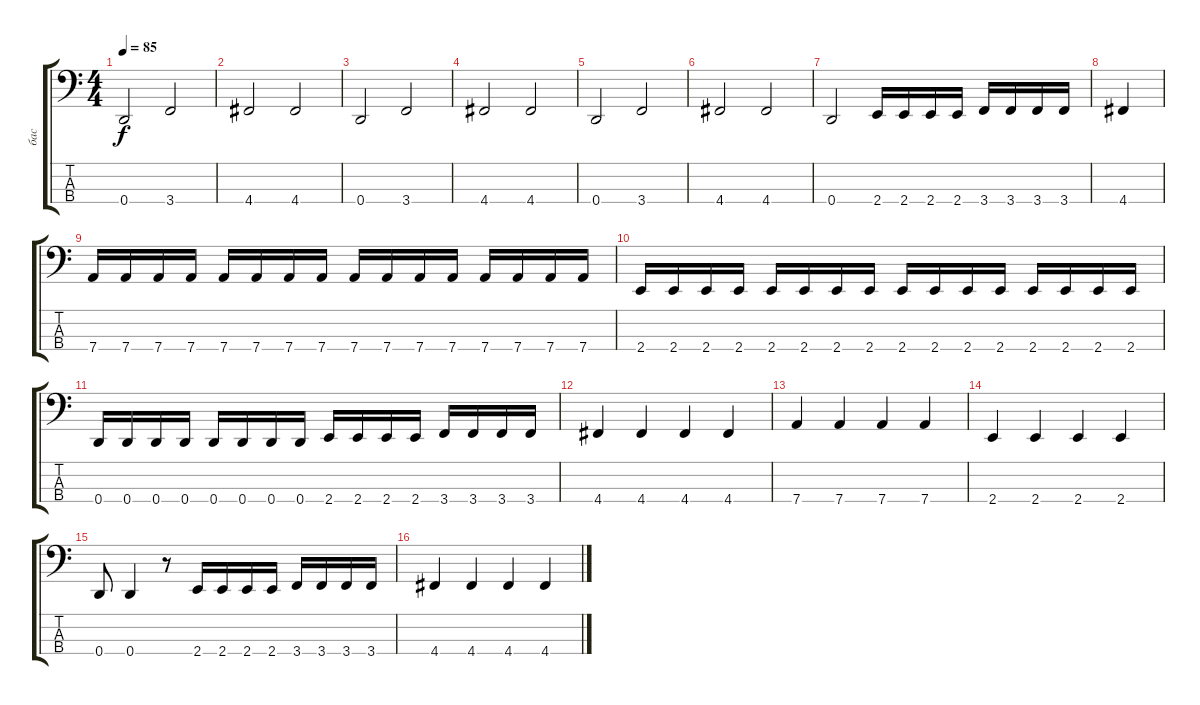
\track ("бас" "бас") {instrument electricbassfinger}
\staff {score tabs}
\tuning (G2 D2 A1 D1) {hide}
\ts (4 4)
\tempo 85
\clef f4
\ks c
0.4.2{dy f} 3.4.2 |
4.4.2 4.4.2 |
0.4.2 3.4.2 |
4.4.2 4.4.2 |
0.4.2 3.4.2 |
4.4.2 4.4.2 |
0.4.2 2.4.16 2.4.16 2.4.16 2.4.16 3.4.16 3.4.16 3.4.16 3.4.16 |
4.4.4 |
7.4.16 7.4.16 7.4.16 7.4.16 7.4.16 7.4.16 7.4.16 7.4.16 7.4.16 7.4.16 7.4.16 7.4.16 7.4.16 7.4.16 7.4.16 7.4.16 |
2.4.16 2.4.16 2.4.16 2.4.16 2.4.16 2.4.16 2.4.16 2.4.16 2.4.16 2.4.16 2.4.16 2.4.16 2.4.16 2.4.16 2.4.16 2.4.16 |
0.4.16 0.4.16 0.4.16 0.4.16 0.4.16 0.4.16 0.4.16 0.4.16 2.4.16 2.4.16 2.4.16 2.4.16 3.4.16 3.4.16 3.4.16 3.4.16 |
4.4.4 4.4.4 4.4.4 4.4.4 |
7.4.4 7.4.4 7.4.4 7.4.4 |
2.4.4 2.4.4 2.4.4 2.4.4 |
0.4.8 0.4.4 r.8 2.4.16 2.4.16 2.4.16 2.4.16 3.4.16 3.4.16 3.4.16 3.4.16 |
4.4.4 4.4.4 4.4.4 4.4.4
